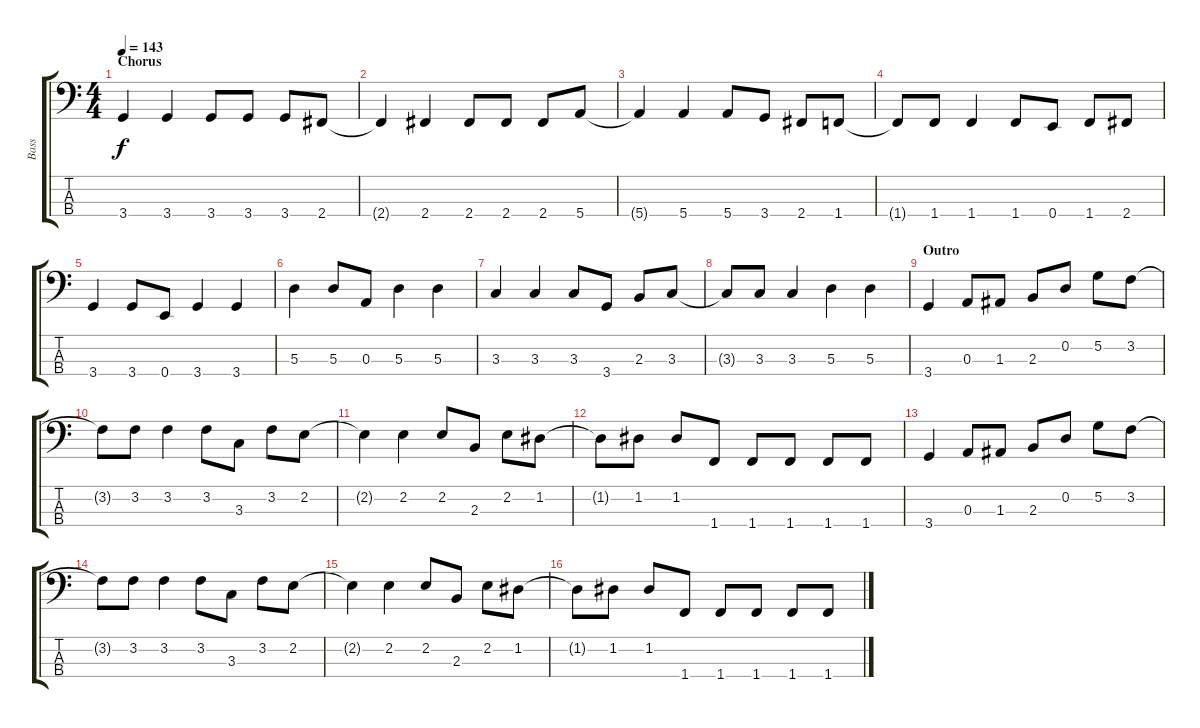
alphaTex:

\track ("Bass" "Bass") {instrument electricbassfinger}
\staff {score tabs}
\tuning (G2 D2 A1 E1) {hide}
\ts (4 4)
\section ("" "Chorus")
\tempo 143
\clef f4
\ks c
3.4.4{dy f} 3.4.4 3.4.8 3.4.8 3.4.8 2.4.8 |
2.4{t}.4 2.4.4 2.4.8 2.4.8 2.4.8 5.4.8 |
5.4{t}.4 5.4.4 5.4.8 3.4.8 2.4.8 1.4.8 |
1.4{t}.8 1.4.8 1.4.4 1.4.8 0.4.8 1.4.8 2.4.8 |
3.4.4 3.4.8 0.4.8 3.4.4 3.4.4 |
5.3.4 5.3.8 0.3.8 5.3.4 5.3.4 |
3.3.4 3.3.4 3.3.8 3.4.8 2.3.8 3.3.8 |
3.3{t}.8 3.3.8 3.3.4 5.3.4 5.3.4 |
\section ("" "Outro")
3.4.4 0.3.8 1.3.8 2.3.8 0.2.8 5.2.8 3.2.8 |
3.2{t}.8 3.2.8 3.2.4 3.2.8 3.3.8 3.2.8 2.2.8 |
2.2{t}.4 2.2.4 2.2.8 2.3.8 2.2.8 1.2.8 |
1.2{t}.8 1.2.8 1.2.8 1.4.8 1.4.8 1.4.8 1.4.8 1.4.8 |
3.4.4 0.3.8 1.3.8 2.3.8 0.2.8 5.2.8 3.2.8 |
3.2{t}.8 3.2.8 3.2.4 3.2.8 3.3.8 3.2.8 2.2.8 |
2.2{t}.4 2.2.4 2.2.8 2.3.8 2.2.8 1.2.8 |
1.2{t}.8 1.2.8 1.2.8 1.4.8 1.4.8 1.4.8 1.4.8 1.4.8
